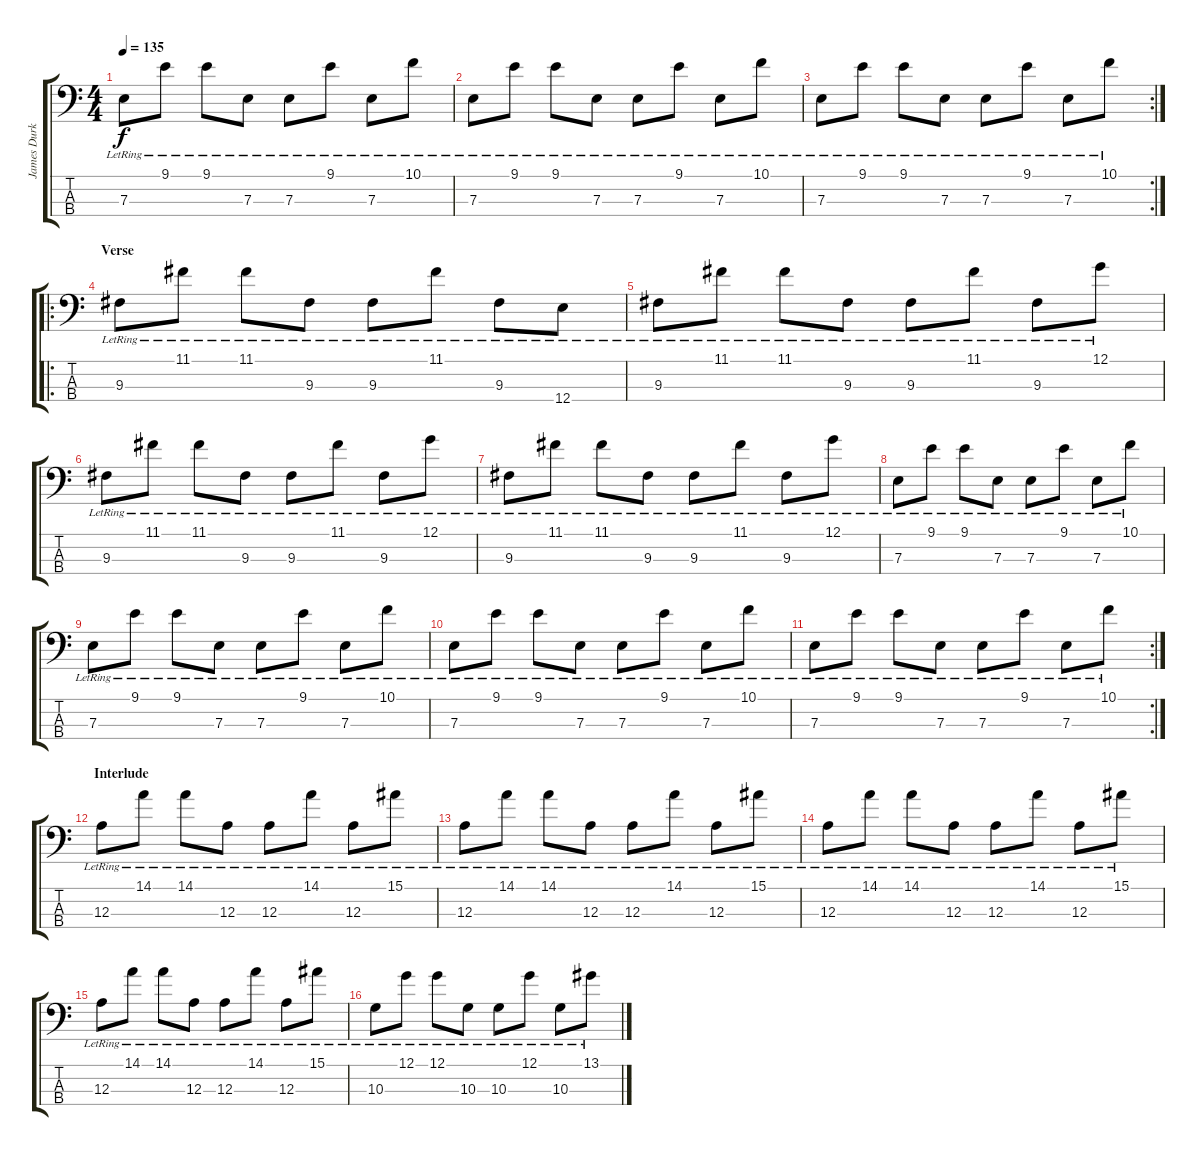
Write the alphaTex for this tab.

\track ("James Durkin (Bass)" "James Durk") {instrument electricbassfinger}
\staff {score tabs}
\tuning (G2 D2 A1 E1) {hide}
\ts (4 4)
\tempo 135
\clef f4
\ks c
7.3{lr}.8{dy f} 9.1{lr}.8 9.1{lr}.8 7.3{lr}.8 7.3{lr}.8 9.1{lr}.8 7.3{lr}.8 10.1{lr}.8 |
7.3{lr}.8 9.1{lr}.8 9.1{lr}.8 7.3{lr}.8 7.3{lr}.8 9.1{lr}.8 7.3{lr}.8 10.1{lr}.8 |
\rc 2
7.3{lr}.8 9.1{lr}.8 9.1{lr}.8 7.3{lr}.8 7.3{lr}.8 9.1{lr}.8 7.3{lr}.8 10.1{lr}.8 |
\ro
\section ("" "Verse")
9.3{lr}.8 11.1{lr}.8 11.1{lr}.8 9.3{lr}.8 9.3{lr}.8 11.1{lr}.8 9.3{lr}.8 12.4{lr}.8 |
9.3{lr}.8 11.1{lr}.8 11.1{lr}.8 9.3{lr}.8 9.3{lr}.8 11.1{lr}.8 9.3{lr}.8 12.1{lr}.8 |
9.3{lr}.8 11.1{lr}.8 11.1{lr}.8 9.3{lr}.8 9.3{lr}.8 11.1{lr}.8 9.3{lr}.8 12.1{lr}.8 |
9.3{lr}.8 11.1{lr}.8 11.1{lr}.8 9.3{lr}.8 9.3{lr}.8 11.1{lr}.8 9.3{lr}.8 12.1{lr}.8 |
7.3{lr}.8 9.1{lr}.8 9.1{lr}.8 7.3{lr}.8 7.3{lr}.8 9.1{lr}.8 7.3{lr}.8 10.1{lr}.8 |
7.3{lr}.8 9.1{lr}.8 9.1{lr}.8 7.3{lr}.8 7.3{lr}.8 9.1{lr}.8 7.3{lr}.8 10.1{lr}.8 |
7.3{lr}.8 9.1{lr}.8 9.1{lr}.8 7.3{lr}.8 7.3{lr}.8 9.1{lr}.8 7.3{lr}.8 10.1{lr}.8 |
\rc 2
7.3{lr}.8 9.1{lr}.8 9.1{lr}.8 7.3{lr}.8 7.3{lr}.8 9.1{lr}.8 7.3{lr}.8 10.1{lr}.8 |
\section ("" "Interlude")
12.3{lr}.8 14.1{lr}.8 14.1{lr}.8 12.3{lr}.8 12.3{lr}.8 14.1{lr}.8 12.3{lr}.8 15.1{lr}.8 |
12.3{lr}.8 14.1{lr}.8 14.1{lr}.8 12.3{lr}.8 12.3{lr}.8 14.1{lr}.8 12.3{lr}.8 15.1{lr}.8 |
12.3{lr}.8 14.1{lr}.8 14.1{lr}.8 12.3{lr}.8 12.3{lr}.8 14.1{lr}.8 12.3{lr}.8 15.1{lr}.8 |
12.3{lr}.8 14.1{lr}.8 14.1{lr}.8 12.3{lr}.8 12.3{lr}.8 14.1{lr}.8 12.3{lr}.8 15.1{lr}.8 |
10.3{lr}.8 12.1{lr}.8 12.1{lr}.8 10.3{lr}.8 10.3{lr}.8 12.1{lr}.8 10.3{lr}.8 13.1{lr}.8
